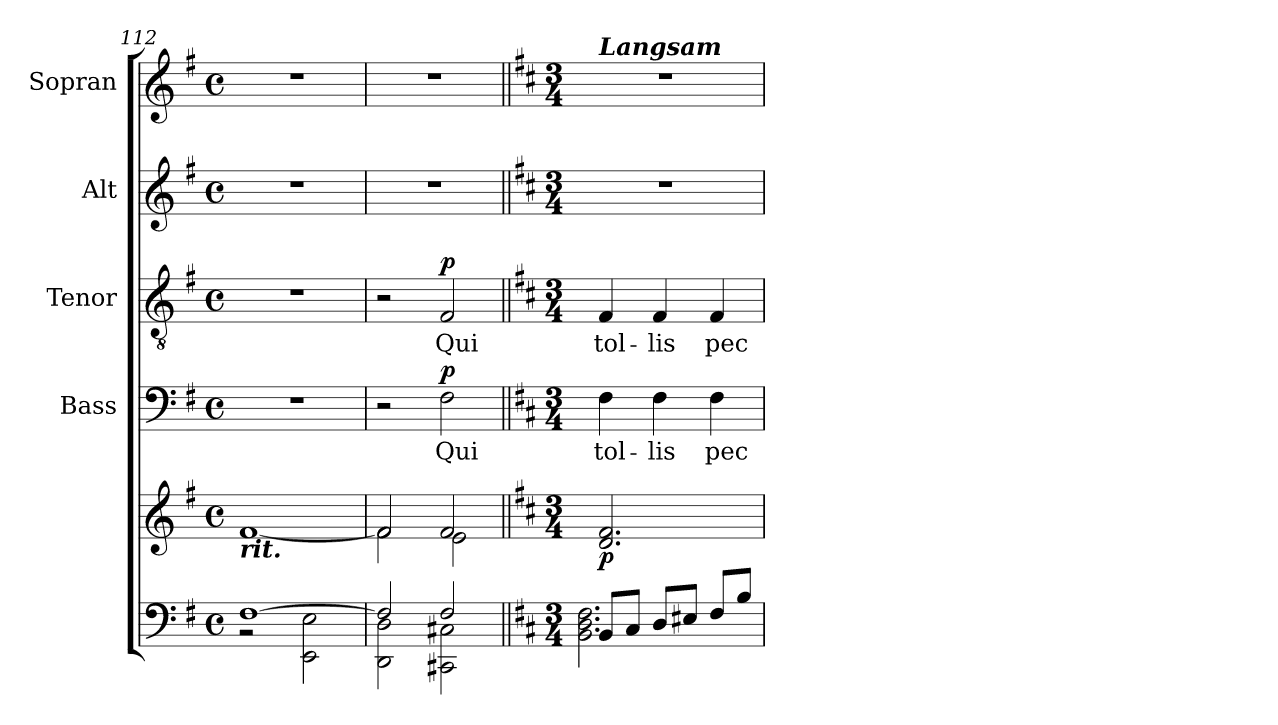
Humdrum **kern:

**kern	**kern	**dynam	**kern	**text	**dynam	**kern	**text	**dynam	**kern	**kern
*part5	*part5	*part5	*part4	*part4	*part4	*part3	*part3	*part3	*part2	*part1
*staff6	*staff5	*staff5/6	*staff4	*staff4	*staff4	*staff3	*staff3	*staff3	*staff2	*staff1
*	*	*	*I"Bass	*	*	*I"Tenor	*	*	*I"Alt	*I"Sopran
*	*	*	*I'B.	*	*	*I'T.	*	*	*I'A.	*I'S.
*clefF4	*clefG2	*	*clefF4	*	*	*clefGv2	*	*	*clefG2	*clefG2
*k[f#]	*k[f#]	*	*k[f#]	*	*	*k[f#]	*	*	*k[f#]	*k[f#]
*G:	*G:	*	*G:	*	*	*G:	*	*	*G:	*G:
*M4/4	*M4/4	*	*M4/4	*	*	*M4/4	*	*	*M4/4	*M4/4
*met(c)	*met(c)	*	*met(c)	*	*	*met(c)	*	*	*met(c)	*met(c)
=112	=112	=112	=112	=112	=112	=112	=112	=112	=112	=112
*^	*	*	*	*	*	*	*	*	*	*
!	!	!LO:TX:b:Bi:t=rit.	!	!	!	!	!	!	!	!	!
[>1F#	2rBB	[1f#	.	1r	.	.	1r	.	.	1r	1r
.	2EE\ 2E\	.	.	.	.	.	.	.	.	.	.
=113	=113	=113	=113	=113	=113	=113	=113	=113	=113	=113	=113
*	*	*^	*	*	*	*	*	*	*	*	*
2F#/]	2DD\ 2D\	2f#/]	2f#\	.	2r	.	.	2r	.	.	1r	1r
!	!	!	!	!	!	!LO:LY:b	!LO:DY:a	!	!LO:LY:b	!LO:DY:a	!	!
2F#/	2CC#X\ 2C#X\	2f#/	2e\	.	2F#\	Qui	p	2F#/	Qui	p	.	.
*	*	*v	*v	*	*	*	*	*	*	*	*	*
=114||	=114||	=114||	=114||	=114||	=114||	=114||	=114||	=114||	=114||	=114||	=114||
*k[f#c#]	*	*k[f#c#]	*	*k[f#c#]	*	*	*k[f#c#]	*	*	*k[f#c#]	*k[f#c#]
*D:	*	*D:	*	*D:	*	*	*D:	*	*	*D:	*D:
*M3/4	*	*M3/4	*	*M3/4	*	*	*M3/4	*	*	*M3/4	*M3/4
*	*	*^	*	*	*	*	*	*	*	*	*
!	!	!	!	!	!	!	!	!	!	!	!	!LO:TX:a:Bi:t=Langsam
!	!	!	!	!LO:DY:b	!	!LO:LY:b	!	!	!LO:LY:b	!	!	!
*	*	*v	*v	*	*	*	*	*	*	*	*	*
8BB/L	2.BB\ 2.D\ 2.F#\	2.d/ 2.f#/	p	4F#\	tol-	.	4F#/	tol-	.	2.r	2.r
8C#/J	.	.	.	.	.	.	.	.	.	.	.
!	!	!	!	!	!LO:LY:b	!	!	!LO:LY:b	!	!	!
8D/L	.	.	.	4F#\	-lis	.	4F#/	-lis	.	.	.
8E#X/J	.	.	.	.	.	.	.	.	.	.	.
!	!	!	!	!	!LO:LY:b	!	!	!LO:LY:b	!	!	!
8F#/L	.	.	.	4F#\	pec-	.	4F#/	pec-	.	.	.
8B/J	.	.	.	.	.	.	.	.	.	.	.
*v	*v	*	*	*	*	*	*	*	*	*	*
=	=	=	=	=	=	=	=	=	=	=
*-	*-	*-	*-	*-	*-	*-	*-	*-	*-	*-
